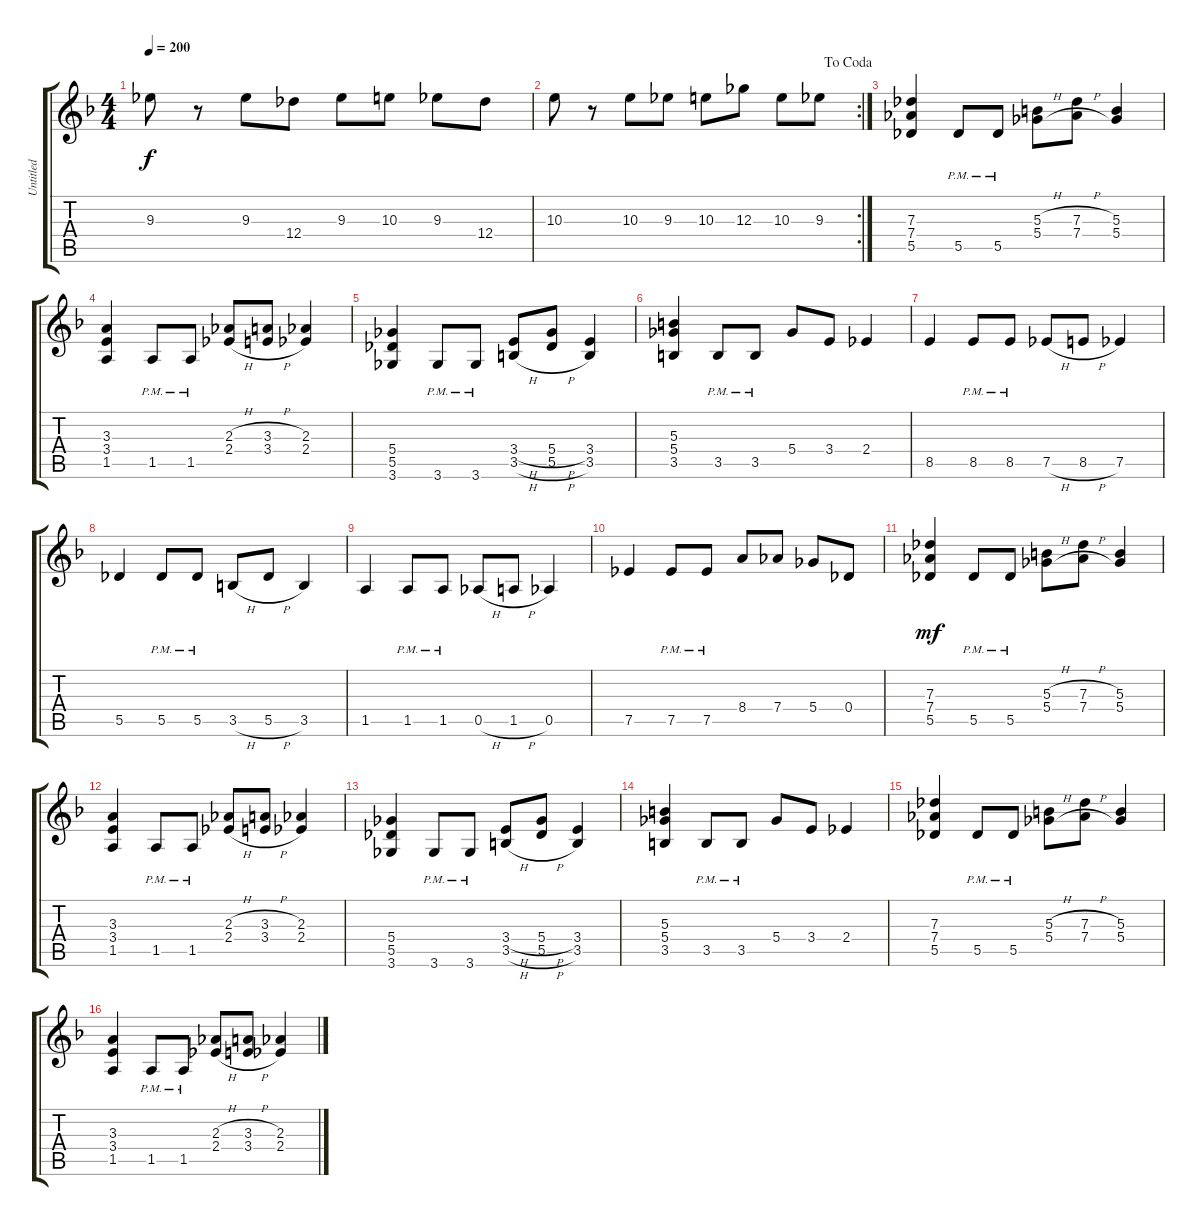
\track ("Untitled" "Untitled") {instrument distortionguitar}
\staff {score tabs}
\tuning (Eb4 Bb3 Gb3 Db3 Ab2 Eb2) {hide}
\ts (4 4)
\tempo 200
\clef g2
\ks f
9.3.8{dy f} r.8 9.3.8 12.4.8 9.3.8 10.3.8 9.3.8 12.4.8 |
\rc 2
\jump dacoda
10.3.8 r.8 10.3.8 9.3.8 10.3.8 12.3.8 10.3.8 9.3.8 |
(7.3 7.4 5.5).4 5.5{pm}.8 5.5{pm}.8 (5.3{h} 5.4{h}).8 (7.3{h} 7.4{h}).8 (5.3 5.4).4 |
(3.3 3.4 1.5).4 1.5{pm}.8 1.5{pm}.8 (2.3{h} 2.4{h}).8 (3.3{h} 3.4{h}).8 (2.3 2.4).4 |
(5.4 5.5 3.6).4 3.6{pm}.8 3.6{pm}.8 (3.4{h} 3.5{h}).8 (5.4{h} 5.5{h}).8 (3.4 3.5).4 |
(5.3 5.4 3.5).4 3.5{pm}.8 3.5{pm}.8 5.4.8 3.4.8 2.4.4 |
8.5.4 8.5{pm}.8 8.5{pm}.8 7.5{h}.8 8.5{h}.8 7.5.4 |
5.5.4 5.5{pm}.8 5.5{pm}.8 3.5{h}.8 5.5{h}.8 3.5.4 |
1.5.4 1.5{pm}.8 1.5{pm}.8 0.5{h}.8 1.5{h}.8 0.5.4 |
7.5.4 7.5{pm}.8 7.5{pm}.8 8.4.8 7.4.8 5.4.8 0.4.8 |
(7.3 7.4 5.5).4{dy mf} 5.5{pm}.8 5.5{pm}.8 (5.3{h} 5.4{h}).8 (7.3{h} 7.4{h}).8 (5.3 5.4).4 |
(3.3 3.4 1.5).4 1.5{pm}.8 1.5{pm}.8 (2.3{h} 2.4{h}).8 (3.3{h} 3.4{h}).8 (2.3 2.4).4 |
(5.4 5.5 3.6).4 3.6{pm}.8 3.6{pm}.8 (3.4{h} 3.5{h}).8 (5.4{h} 5.5{h}).8 (3.4 3.5).4 |
(5.3 5.4 3.5).4 3.5{pm}.8 3.5{pm}.8 5.4.8 3.4.8 2.4.4 |
(7.3 7.4 5.5).4 5.5{pm}.8 5.5{pm}.8 (5.3{h} 5.4{h}).8 (7.3{h} 7.4{h}).8 (5.3 5.4).4 |
(3.3 3.4 1.5).4 1.5{pm}.8 1.5{pm}.8 (2.3{h} 2.4{h}).8 (3.3{h} 3.4{h}).8 (2.3 2.4).4
